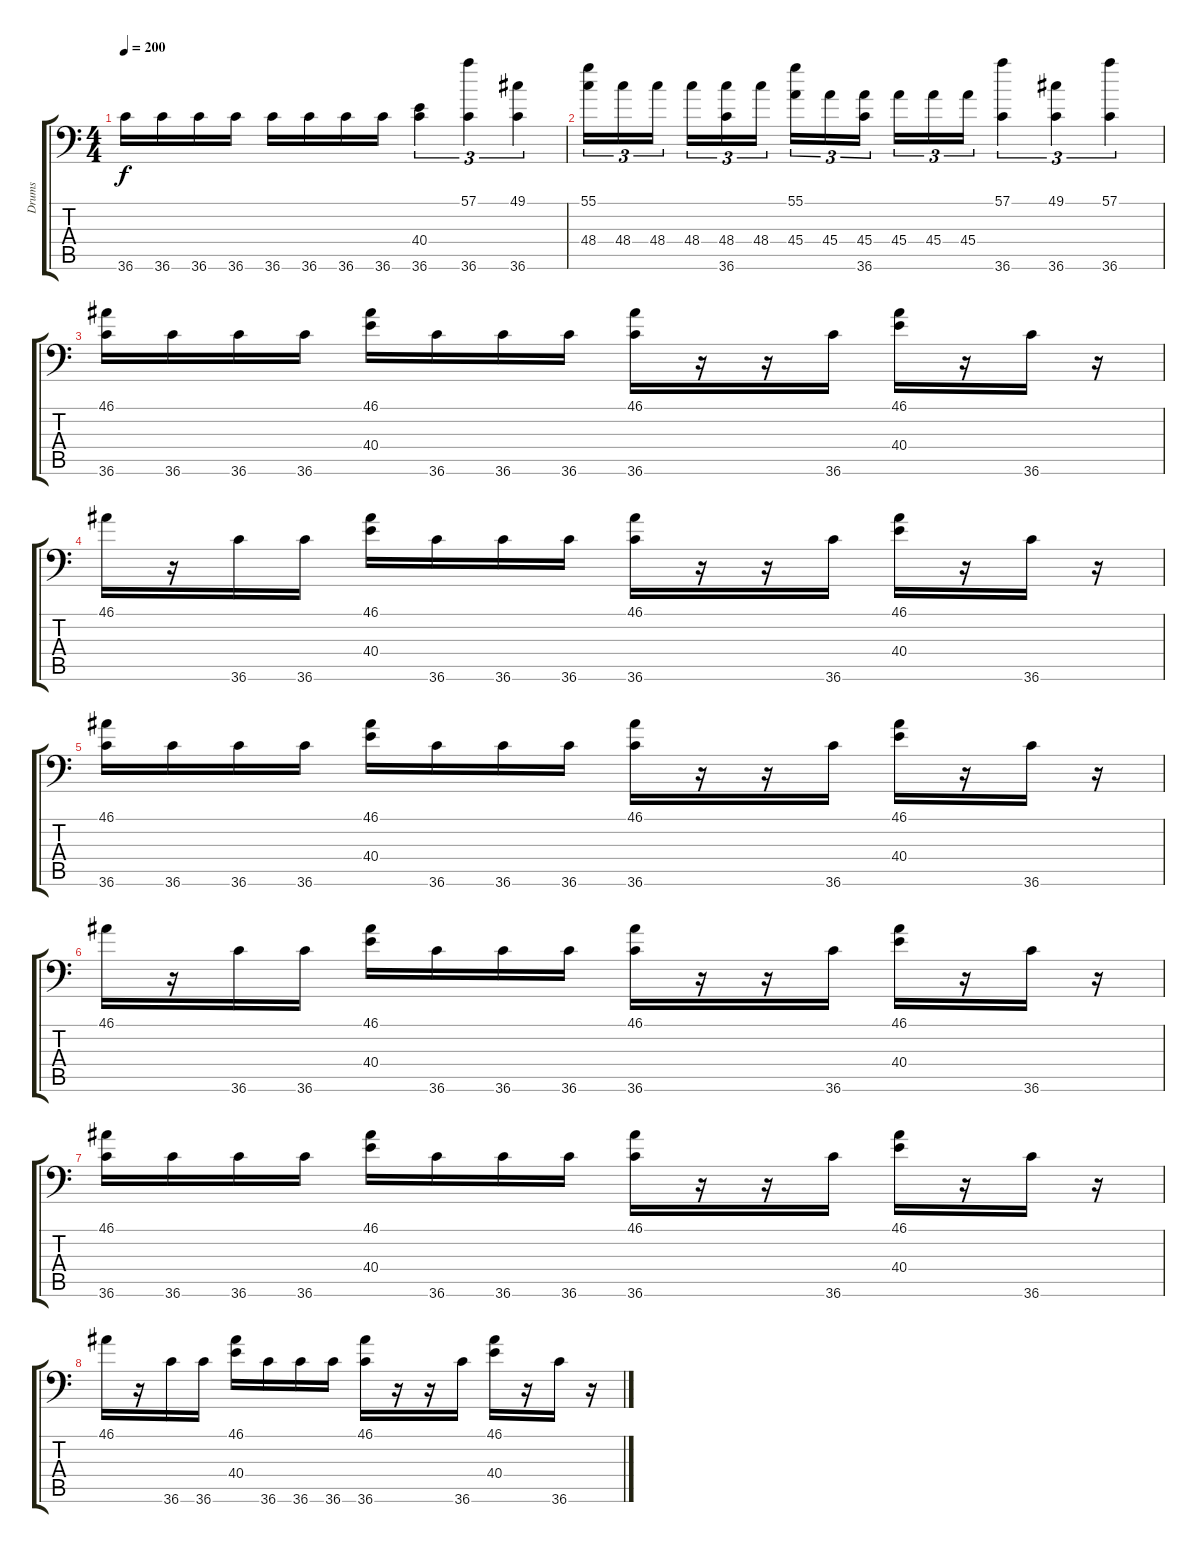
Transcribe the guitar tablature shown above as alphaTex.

\track ("Drums" "Drums") {instrument acousticgrandpiano}
\staff {score tabs}
\tuning (C-1 C-1 C-1 C-1 C-1 C-1) {hide}
\ts (4 4)
\tempo 200
\clef f4
\ks c
36.6.16{dy f} 36.6.16 36.6.16 36.6.16 36.6.16 36.6.16 36.6.16 36.6.16 (40.4 36.6).4{tu (3 2)} (57.1 36.6).4{tu (3 2)} (49.1 36.6).4{tu (3 2)} |
(55.1 48.4).16{tu (3 2)} 48.4.16{tu (3 2)} 48.4.16{tu (3 2)} 48.4.16{tu (3 2)} (48.4 36.6).16{tu (3 2)} 48.4.16{tu (3 2)} (55.1 45.4).16{tu (3 2)} 45.4.16{tu (3 2)} (45.4 36.6).16{tu (3 2)} 45.4.16{tu (3 2)} 45.4.16{tu (3 2)} 45.4.16{tu (3 2)} (57.1 36.6).4{tu (3 2)} (49.1 36.6).4{tu (3 2)} (57.1 36.6).4{tu (3 2)} |
(46.1 36.6).16 36.6.16 36.6.16 36.6.16 (46.1 40.4).16 36.6.16 36.6.16 36.6.16 (46.1 36.6).16 r.16 r.16 36.6.16 (46.1 40.4).16 r.16 36.6.16 r.16 |
46.1.16 r.16 36.6.16 36.6.16 (46.1 40.4).16 36.6.16 36.6.16 36.6.16 (46.1 36.6).16 r.16 r.16 36.6.16 (46.1 40.4).16 r.16 36.6.16 r.16 |
(46.1 36.6).16 36.6.16 36.6.16 36.6.16 (46.1 40.4).16 36.6.16 36.6.16 36.6.16 (46.1 36.6).16 r.16 r.16 36.6.16 (46.1 40.4).16 r.16 36.6.16 r.16 |
46.1.16 r.16 36.6.16 36.6.16 (46.1 40.4).16 36.6.16 36.6.16 36.6.16 (46.1 36.6).16 r.16 r.16 36.6.16 (46.1 40.4).16 r.16 36.6.16 r.16 |
(46.1 36.6).16 36.6.16 36.6.16 36.6.16 (46.1 40.4).16 36.6.16 36.6.16 36.6.16 (46.1 36.6).16 r.16 r.16 36.6.16 (46.1 40.4).16 r.16 36.6.16 r.16 |
46.1.16 r.16 36.6.16 36.6.16 (46.1 40.4).16 36.6.16 36.6.16 36.6.16 (46.1 36.6).16 r.16 r.16 36.6.16 (46.1 40.4).16 r.16 36.6.16 r.16
